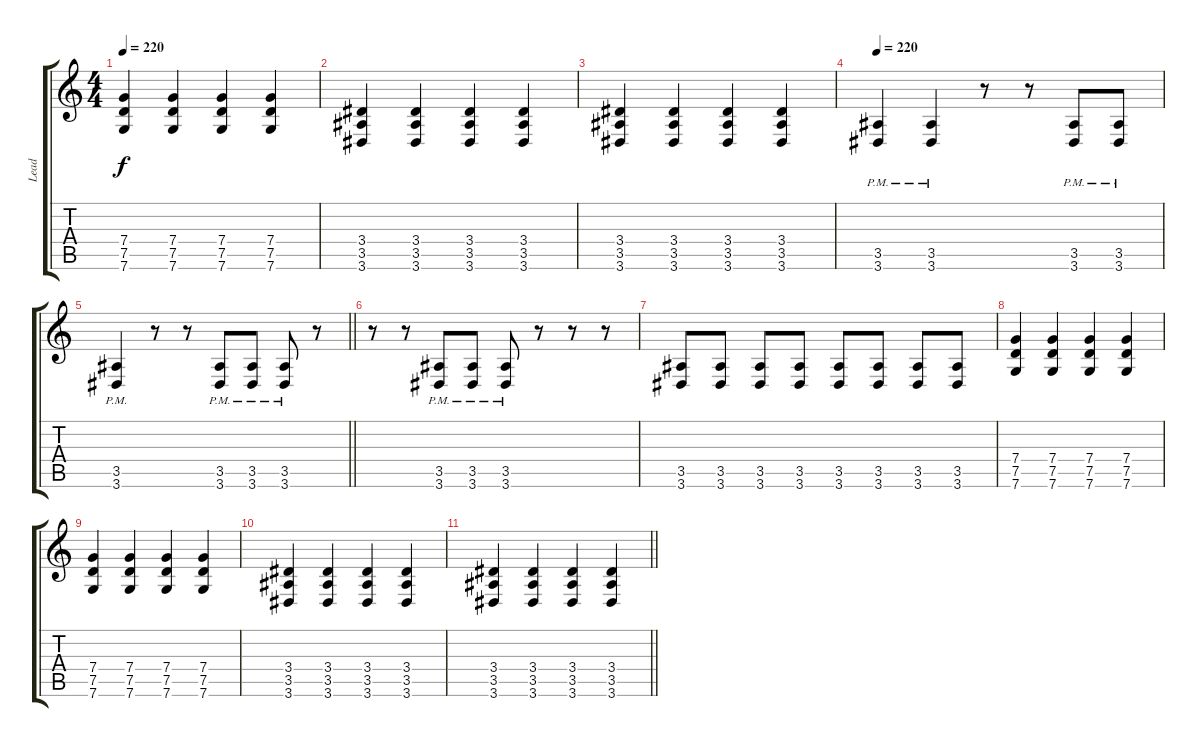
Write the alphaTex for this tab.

\track ("Lead" "Lead") {instrument distortionguitar}
\staff {score tabs}
\tuning (D4 A3 F3 C3 G2 C2) {hide}
\ts (4 4)
\tempo 220
\clef g2
\ks c
(7.4 7.5 7.6).4{dy f} (7.4 7.5 7.6).4 (7.4 7.5 7.6).4 (7.4 7.5 7.6).4 |
(3.4 3.5 3.6).4 (3.4 3.5 3.6).4 (3.4 3.5 3.6).4 (3.4 3.5 3.6).4 |
(3.4 3.5 3.6).4 (3.4 3.5 3.6).4 (3.4 3.5 3.6).4 (3.4 3.5 3.6).4 |
\tempo 220
(3.5{pm} 3.6{pm}).4 (3.5{pm} 3.6{pm}).4 r.8 r.8 (3.5{pm} 3.6{pm}).8 (3.5{pm} 3.6{pm}).8 |
\barLineRight lightlight
(3.5{pm} 3.6{pm}).4 r.8 r.8 (3.5{pm} 3.6{pm}).8 (3.5{pm} 3.6{pm}).8 (3.5{pm} 3.6{pm}).8 r.8 |
r.8 r.8 (3.5{pm} 3.6).8 (3.5{pm} 3.6{pm}).8 (3.5{pm} 3.6{pm}).8 r.8 r.8 r.8 |
(3.5 3.6).8 (3.5 3.6).8 (3.5 3.6).8 (3.5 3.6).8 (3.5 3.6).8 (3.5 3.6).8 (3.5 3.6).8 (3.5 3.6).8 |
(7.4 7.5 7.6).4 (7.4 7.5 7.6).4 (7.4 7.5 7.6).4 (7.4 7.5 7.6).4 |
(7.4 7.5 7.6).4 (7.4 7.5 7.6).4 (7.4 7.5 7.6).4 (7.4 7.5 7.6).4 |
(3.4 3.5 3.6).4 (3.4 3.5 3.6).4 (3.4 3.5 3.6).4 (3.4 3.5 3.6).4 |
\barLineRight lightlight
(3.4 3.5 3.6).4 (3.4 3.5 3.6).4 (3.4 3.5 3.6).4 (3.4 3.5 3.6).4
